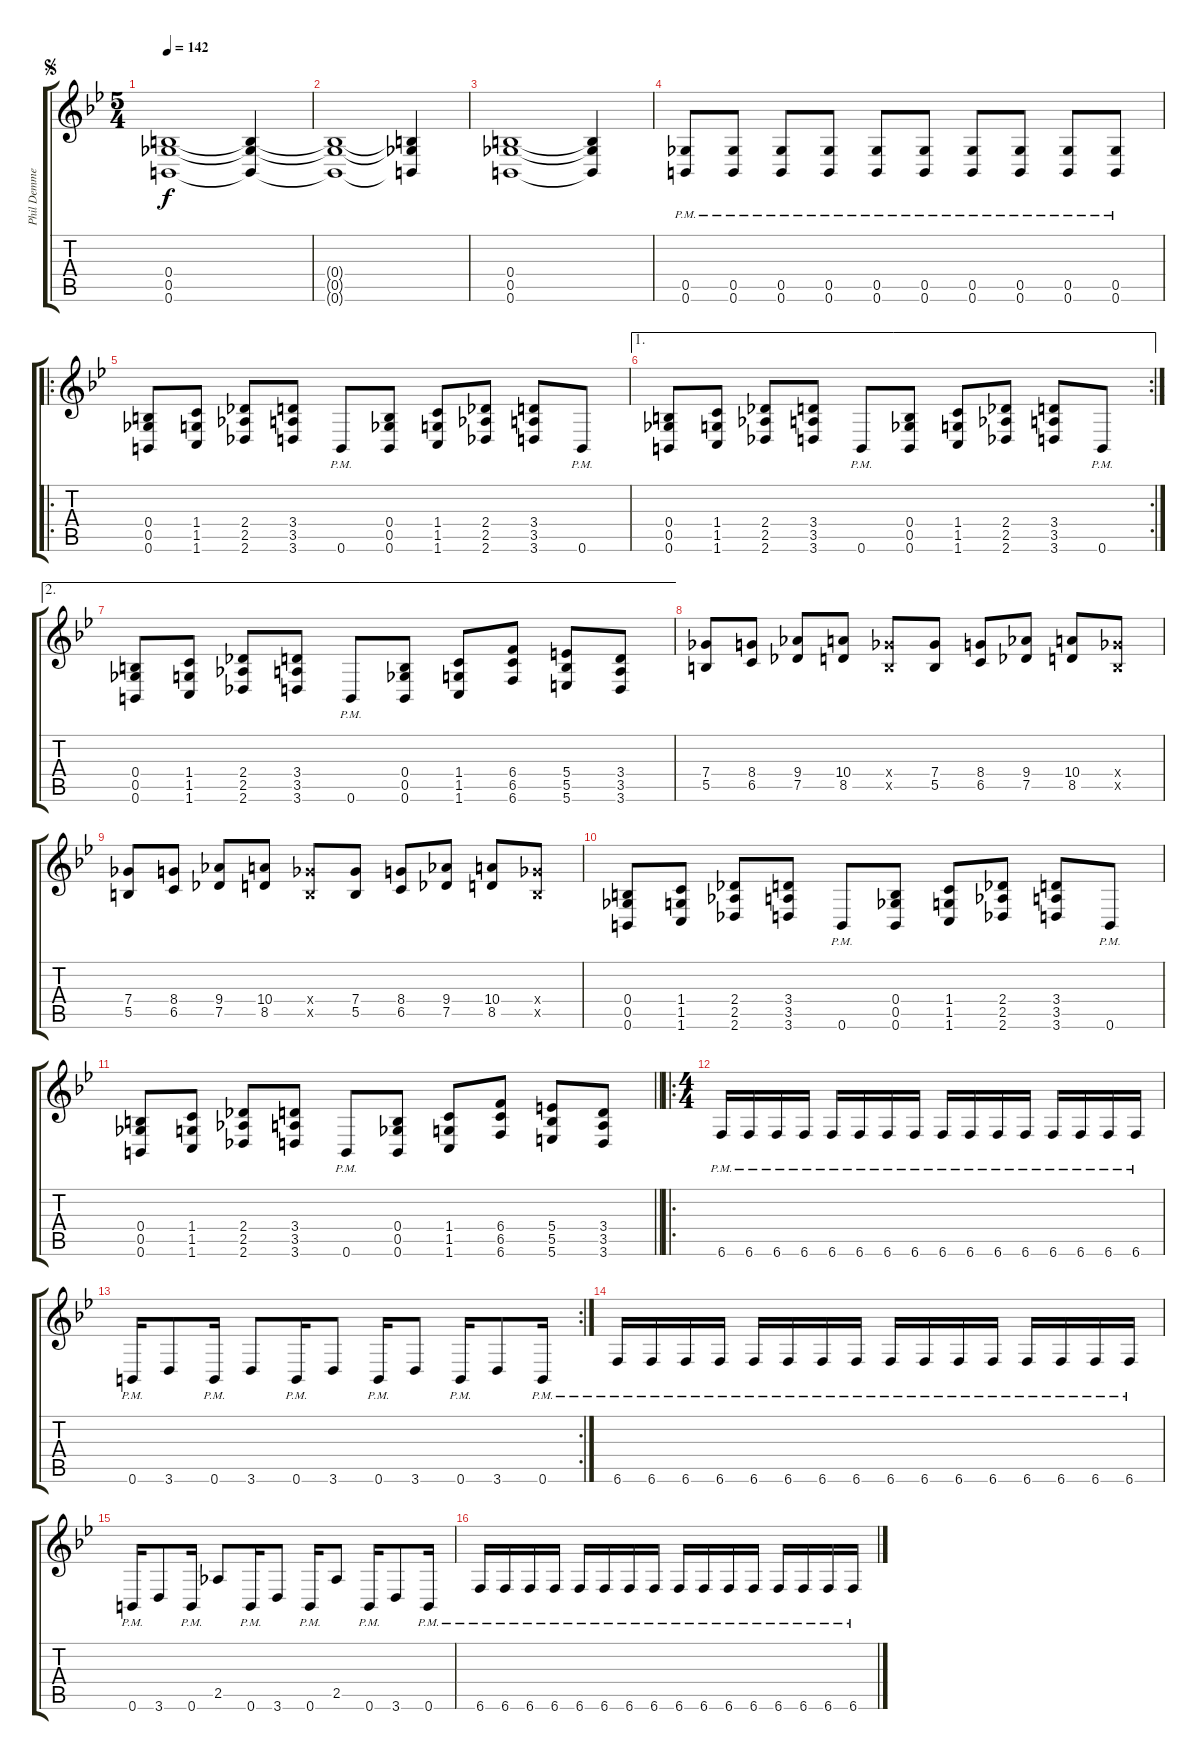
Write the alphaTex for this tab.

\track ("Phil Demmel" "Phil Demme") {instrument distortionguitar}
\staff {score tabs}
\tuning (Db4 Ab3 E3 B2 Gb2 B1) {hide}
\ts (5 4)
\jump segno
\tempo 142
\clef g2
\ks bb
(0.4 0.5 0.6).1{dy f} (0.4{t} 0.5{t} 0.6{t}).4 |
(0.4{t} 0.5{t} 0.6{t}).1 (0.4{t} 0.5{t} 0.6{t}).4 |
(0.4 0.5 0.6).1 (0.4{t} 0.5{t} 0.6{t}).4 |
(0.5{pm} 0.6{pm}).8 (0.5{pm} 0.6{pm}).8 (0.5{pm} 0.6{pm}).8 (0.5{pm} 0.6{pm}).8 (0.5{pm} 0.6{pm}).8 (0.5{pm} 0.6{pm}).8 (0.5{pm} 0.6{pm}).8 (0.5{pm} 0.6{pm}).8 (0.5{pm} 0.6{pm}).8 (0.5{pm} 0.6{pm}).8 |
\ro
(0.4 0.5 0.6).8 (1.4 1.5 1.6).8 (2.4 2.5 2.6).8 (3.4 3.5 3.6).8 0.6{pm}.8 (0.4 0.5 0.6).8 (1.4 1.5 1.6).8 (2.4 2.5 2.6).8 (3.4 3.5 3.6).8 0.6{pm}.8 |
\ae 1
\rc 2
(0.4 0.5 0.6).8 (1.4 1.5 1.6).8 (2.4 2.5 2.6).8 (3.4 3.5 3.6).8 0.6{pm}.8 (0.4 0.5 0.6).8 (1.4 1.5 1.6).8 (2.4 2.5 2.6).8 (3.4 3.5 3.6).8 0.6{pm}.8 |
\ae 2
(0.4 0.5 0.6).8 (1.4 1.5 1.6).8 (2.4 2.5 2.6).8 (3.4 3.5 3.6).8 0.6{pm}.8 (0.4 0.5 0.6).8 (1.4 1.5 1.6).8 (6.4 6.5 6.6).8 (5.4 5.5 5.6).8 (3.4 3.5 3.6).8 |
(7.4 5.5).8 (8.4 6.5).8 (9.4 7.5).8 (10.4 8.5).8 (7.4{x} 5.5{x}).8 (7.4 5.5).8 (8.4 6.5).8 (9.4 7.5).8 (10.4 8.5).8 (7.4{x} 5.5{x}).8 |
(7.4 5.5).8 (8.4 6.5).8 (9.4 7.5).8 (10.4 8.5).8 (7.4{x} 5.5{x}).8 (7.4 5.5).8 (8.4 6.5).8 (9.4 7.5).8 (10.4 8.5).8 (7.4{x} 5.5{x}).8 |
(0.4 0.5 0.6).8 (1.4 1.5 1.6).8 (2.4 2.5 2.6).8 (3.4 3.5 3.6).8 0.6{pm}.8 (0.4 0.5 0.6).8 (1.4 1.5 1.6).8 (2.4 2.5 2.6).8 (3.4 3.5 3.6).8 0.6{pm}.8 |
\barLineRight lightlight
(0.4 0.5 0.6).8 (1.4 1.5 1.6).8 (2.4 2.5 2.6).8 (3.4 3.5 3.6).8 0.6{pm}.8 (0.4 0.5 0.6).8 (1.4 1.5 1.6).8 (6.4 6.5 6.6).8 (5.4 5.5 5.6).8 (3.4 3.5 3.6).8 |
\ro
\ts (4 4)
6.6{pm}.16 6.6{pm}.16 6.6{pm}.16 6.6{pm}.16 6.6{pm}.16 6.6{pm}.16 6.6{pm}.16 6.6{pm}.16 6.6{pm}.16 6.6{pm}.16 6.6{pm}.16 6.6{pm}.16 6.6{pm}.16 6.6{pm}.16 6.6{pm}.16 6.6{pm}.16 |
\rc 2
0.6{pm}.16 3.6.8 0.6{pm}.16 3.6.8 0.6{pm}.16 3.6.8 0.6{pm}.16 3.6.8 0.6{pm}.16 3.6.8 0.6{pm}.16 |
6.6{pm}.16 6.6{pm}.16 6.6{pm}.16 6.6{pm}.16 6.6{pm}.16 6.6{pm}.16 6.6{pm}.16 6.6{pm}.16 6.6{pm}.16 6.6{pm}.16 6.6{pm}.16 6.6{pm}.16 6.6{pm}.16 6.6{pm}.16 6.6{pm}.16 6.6{pm}.16 |
0.6{pm}.16 3.6.8 0.6{pm}.16 2.5.8 0.6{pm}.16 3.6.8 0.6{pm}.16 2.5.8 0.6{pm}.16 3.6.8 0.6{pm}.16 |
6.6{pm}.16 6.6{pm}.16 6.6{pm}.16 6.6{pm}.16 6.6{pm}.16 6.6{pm}.16 6.6{pm}.16 6.6{pm}.16 6.6{pm}.16 6.6{pm}.16 6.6{pm}.16 6.6{pm}.16 6.6{pm}.16 6.6{pm}.16 6.6{pm}.16 6.6{pm}.16
